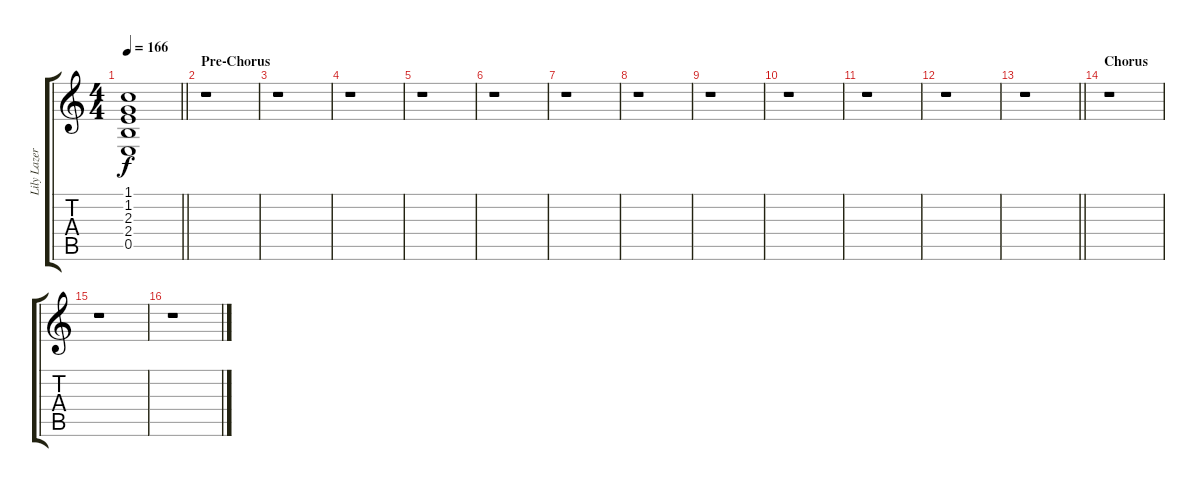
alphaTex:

\track ("Lily Lazer (Guitar)" "Lily Lazer") {instrument distortionguitar}
\staff {score tabs}
\tuning (B3 Gb3 D3 A2 E2 B1) {hide}
\ts (4 4)
\tempo 166
\clef g2
\barLineRight lightlight
\ks c
(1.1{t} 1.2{t} 2.3{t} 2.4{t} 0.5{t}).1{dy f} |
\section ("" "Pre-Chorus")
r.1 |
r.1 |
r.1 |
r.1 |
r.1 |
r.1 |
r.1 |
r.1 |
r.1 |
r.1 |
r.1 |
\barLineRight lightlight
r.1 |
\section ("" "Chorus")
r.1 |
r.1 |
r.1
